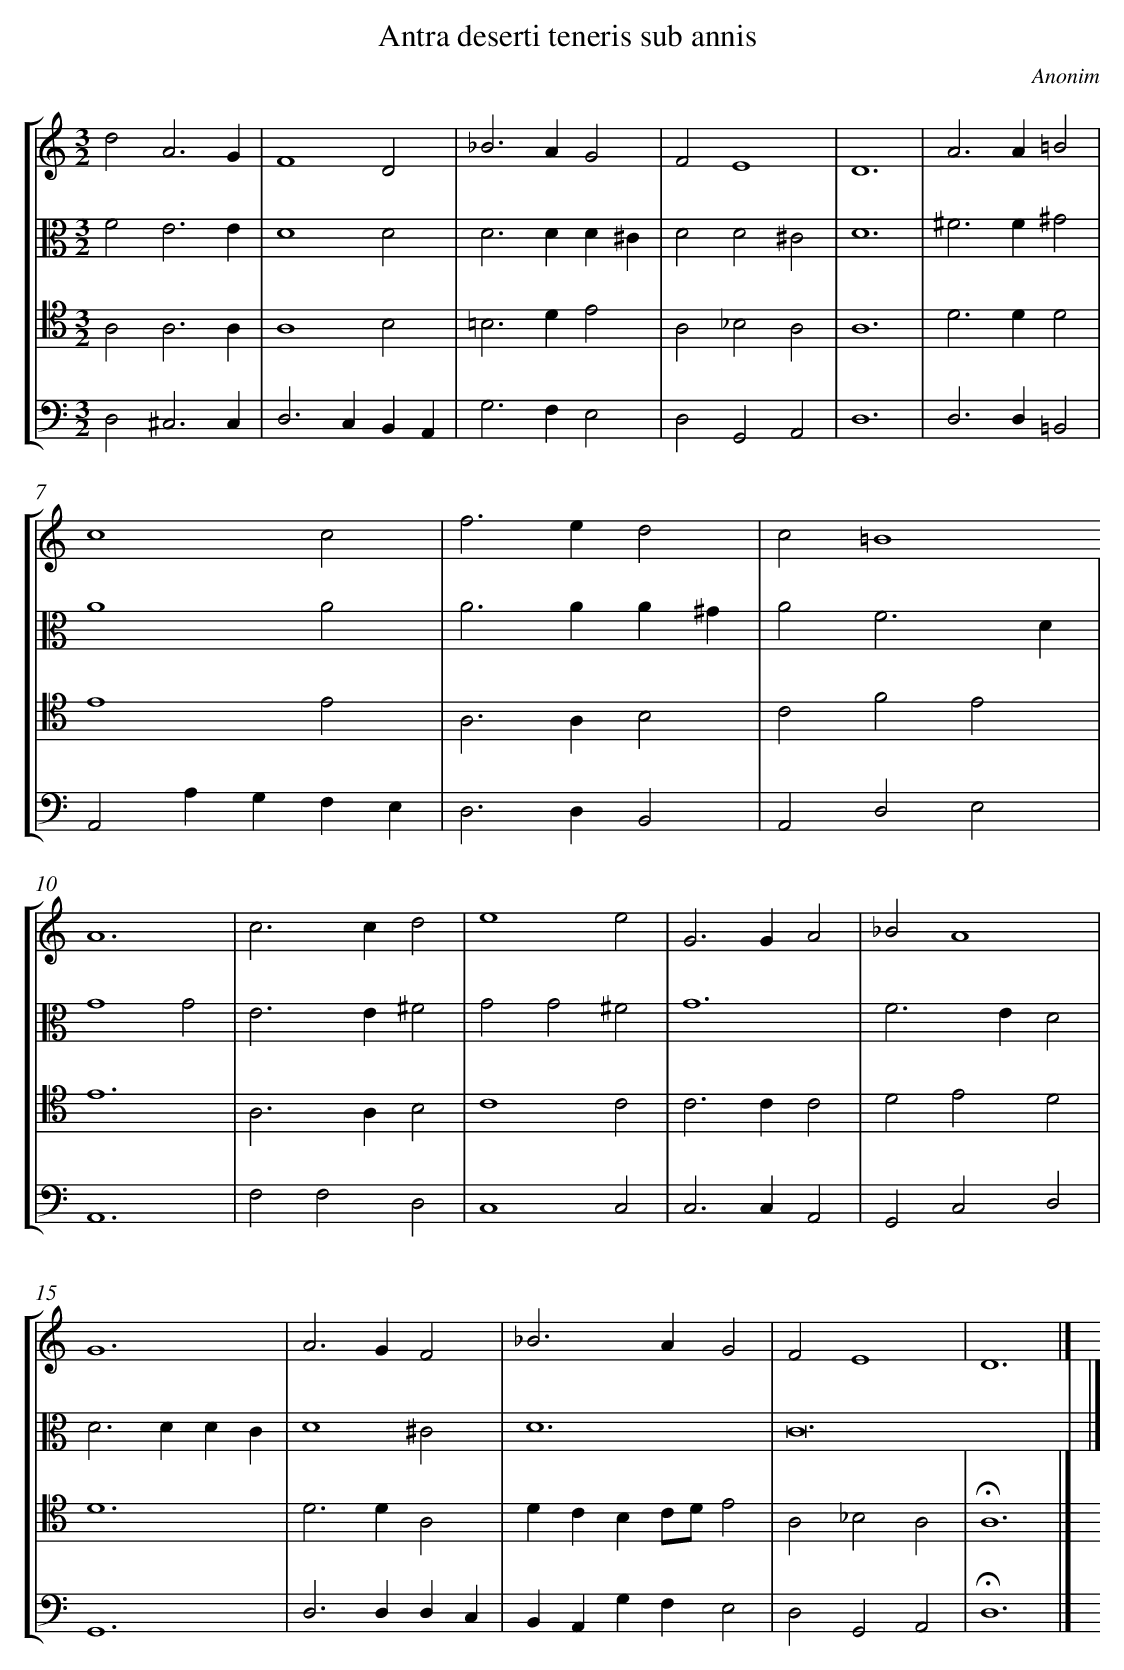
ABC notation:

X:1
T: Antra deserti teneris sub annis
C: Anonim
L: 1/4
M: 3/2
%%staves [1 2 3 4]
V: 1
V: 2 clef=alto
V: 3 clef=tenor
V: 4 clef=bass
K: C
[V:1] d2A3G |
[V:2] F2E3E |
[V:3] A,2A,3A, |
[V:4] D,2^C,3C, |
[V:1] F4D2 |
[V:2] D4D2 |
[V:3] A,4B,2 |
[V:4] D,2>C,2B,,A,, |
[V:1] _B2>A2G2 |
[V:2] D2>D2D^C |
[V:3] =B,2>D2E2 |
[V:4] G,2>F,2E,2 |
[V:1] F2E4 |
[V:2] D2D2^C2 |
[V:3] A,2_B,2A,2 |
[V:4] D,2G,,2A,,2 |
[V:1] D6 |
[V:2] D6 |
[V:3] A,6 |
[V:4] D,6 |
[V:1] A2>A2=B2 |
[V:2] ^F2>F2^G2 |
[V:3] D2>D2D2 |
[V:4] D,2>D,2=B,,2 |
[V:1] c4c2 |
[V:2] A4A2 |
[V:3] E4E2 |
[V:4] A,,2A,G,F,E, |
[V:1] f2>e2d2 |
[V:2] A2>A2A^G |
[V:3] A,2>A,2B,2 |
[V:4] D,2>D,2B,,2 |
[V:1] c2=B4 [|]
[V:2] A2F3D |
[V:3] C2F2E2 |
[V:4] A,,2D,2E,2 |
[V:1] A6 |
[V:2] G4G2 |
[V:3] E6 |
[V:4] A,,6 |
[V:1] c2>c2d2 |
[V:2] E2>E2^F2 |
[V:3] A,2>A,2B,2 |
[V:4] F,2F,2D,2 |
[V:1] e4e2 |
[V:2] G2G2^F2 |
[V:3] C4C2 |
[V:4] C,4C,2 |
[V:1] G2>G2A2 |
[V:2] G6 |
[V:3] C2>C2C2 |
[V:4] C,2>C,2A,,2 |
[V:1] _B2A4 |
[V:2] F2>E2D2 |
[V:3] D2E2D2 |
[V:4] G,,2C,2D,2 |
[V:1] G6 |
[V:2] D2>D2DC |
[V:3] D6 |
[V:4] G,,6 |
[V:1] A2>G2F2 |
[V:2] D4^C2 |
[V:3] D2>D2A,2 |
[V:4] D,2>D,2D,C, |
[V:1] _B2>A2G2 |
[V:2] D6 |
[V:3] DCB,C/D/E2 |
[V:4] B,,A,,G,F,E,2 |
[V:1] F2E4 |
[V:2] C12 |
[V:3] A,2_B,2A,2 |
[V:4] D,2G,,2A,,2 |
[V:1] D6 |]
[V:2]  |]
[V:3] !fermata!A,6 |]
[V:4] !fermata!D,6 |]
